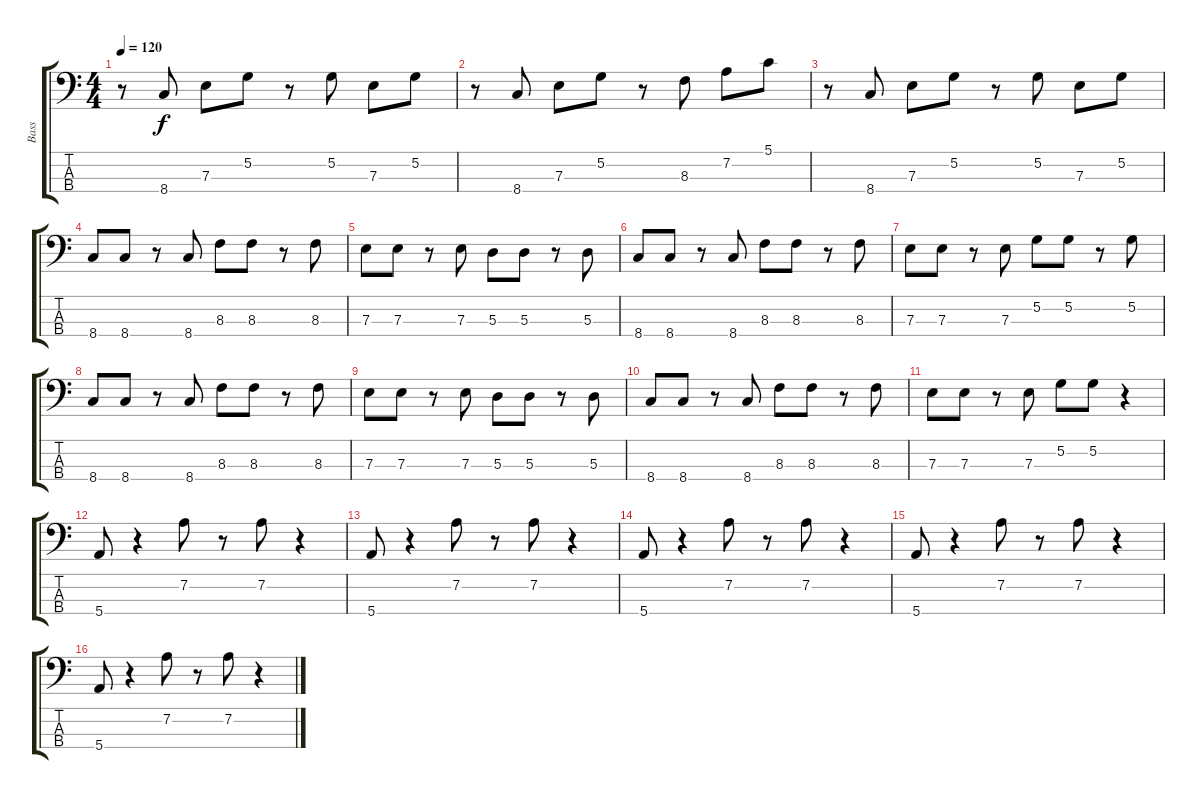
\track ("Bass" "Bass") {instrument fretlessbass}
\staff {score tabs}
\tuning (G2 D2 A1 E1) {hide}
\ts (4 4)
\tempo 120
\clef f4
\ks c
r.8{dy f} 8.4.8 7.3.8 5.2.8 r.8 5.2.8 7.3.8 5.2.8 |
r.8 8.4.8 7.3.8 5.2.8 r.8 8.3.8 7.2.8 5.1.8 |
r.8 8.4.8 7.3.8 5.2.8 r.8 5.2.8 7.3.8 5.2.8 |
8.4.8 8.4.8 r.8 8.4.8 8.3.8 8.3.8 r.8 8.3.8 |
7.3.8 7.3.8 r.8 7.3.8 5.3.8 5.3.8 r.8 5.3.8 |
8.4.8 8.4.8 r.8 8.4.8 8.3.8 8.3.8 r.8 8.3.8 |
7.3.8 7.3.8 r.8 7.3.8 5.2.8 5.2.8 r.8 5.2.8 |
8.4.8 8.4.8 r.8 8.4.8 8.3.8 8.3.8 r.8 8.3.8 |
7.3.8 7.3.8 r.8 7.3.8 5.3.8 5.3.8 r.8 5.3.8 |
8.4.8 8.4.8 r.8 8.4.8 8.3.8 8.3.8 r.8 8.3.8 |
7.3.8 7.3.8 r.8 7.3.8 5.2.8 5.2.8 r.4 |
5.4.8 r.4 7.2.8 r.8 7.2.8 r.4 |
5.4.8 r.4 7.2.8 r.8 7.2.8 r.4 |
5.4.8 r.4 7.2.8 r.8 7.2.8 r.4 |
5.4.8 r.4 7.2.8 r.8 7.2.8 r.4 |
5.4.8 r.4 7.2.8 r.8 7.2.8 r.4
